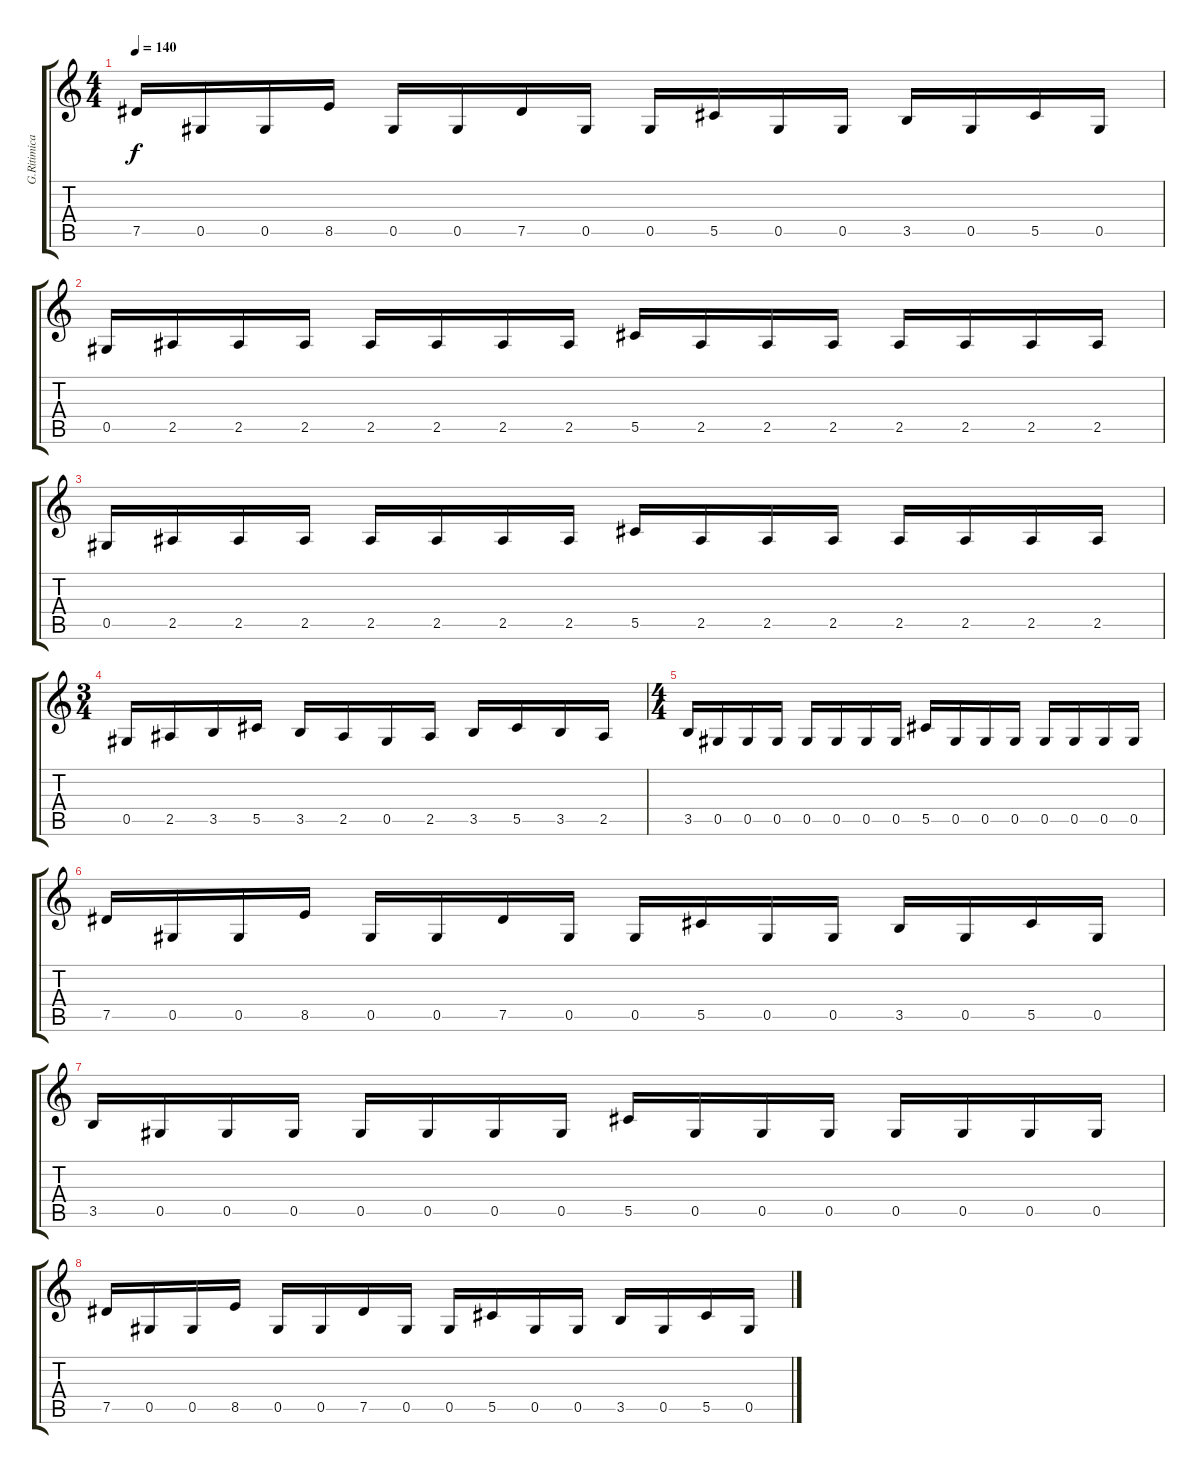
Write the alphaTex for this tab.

\track ("G.Ritimica" "G.Ritimica") {instrument distortionguitar}
\staff {score tabs}
\tuning (Eb4 Bb3 Gb3 Db3 Ab2 Eb2) {hide}
\ts (4 4)
\tempo 140
\clef g2
\ks c
7.5.16{dy f} 0.5.16 0.5.16 8.5.16 0.5.16 0.5.16 7.5.16 0.5.16 0.5.16 5.5.16 0.5.16 0.5.16 3.5.16 0.5.16 5.5.16 0.5.16 |
0.5.16 2.5.16 2.5.16 2.5.16 2.5.16 2.5.16 2.5.16 2.5.16 5.5.16 2.5.16 2.5.16 2.5.16 2.5.16 2.5.16 2.5.16 2.5.16 |
0.5.16 2.5.16 2.5.16 2.5.16 2.5.16 2.5.16 2.5.16 2.5.16 5.5.16 2.5.16 2.5.16 2.5.16 2.5.16 2.5.16 2.5.16 2.5.16 |
\ts (3 4)
0.5.16 2.5.16 3.5.16 5.5.16 3.5.16 2.5.16 0.5.16 2.5.16 3.5.16 5.5.16 3.5.16 2.5.16 |
\ts (4 4)
3.5.16 0.5.16 0.5.16 0.5.16 0.5.16 0.5.16 0.5.16 0.5.16 5.5.16 0.5.16 0.5.16 0.5.16 0.5.16 0.5.16 0.5.16 0.5.16 |
7.5.16 0.5.16 0.5.16 8.5.16 0.5.16 0.5.16 7.5.16 0.5.16 0.5.16 5.5.16 0.5.16 0.5.16 3.5.16 0.5.16 5.5.16 0.5.16 |
3.5.16 0.5.16 0.5.16 0.5.16 0.5.16 0.5.16 0.5.16 0.5.16 5.5.16 0.5.16 0.5.16 0.5.16 0.5.16 0.5.16 0.5.16 0.5.16 |
7.5.16 0.5.16 0.5.16 8.5.16 0.5.16 0.5.16 7.5.16 0.5.16 0.5.16 5.5.16 0.5.16 0.5.16 3.5.16 0.5.16 5.5.16 0.5.16
